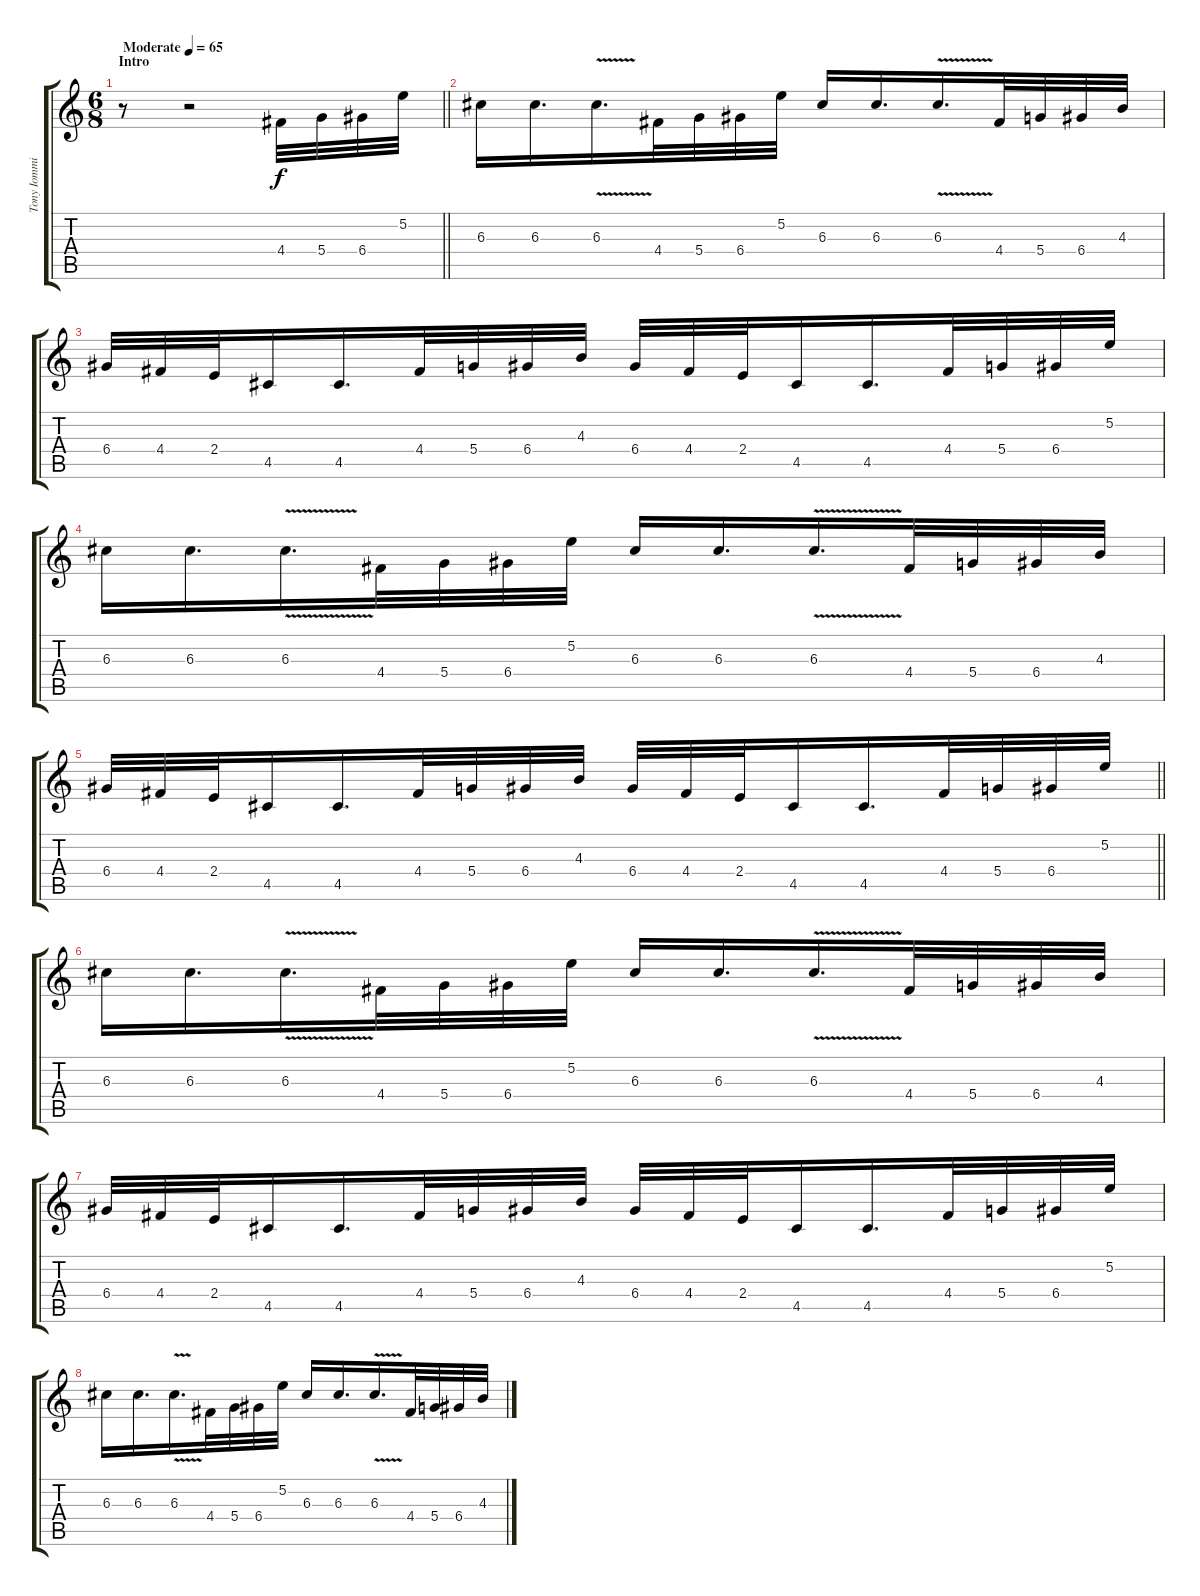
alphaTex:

\track ("Tony Iommi (Guitar)" "Tony Iommi") {instrument distortionguitar}
\staff {score tabs}
\tuning (E4 B3 G3 D3 A2 E2) {hide}
\ts (6 8)
\section ("" "Intro")
\tempo (65 "Moderate")
\clef g2
\barLineRight lightlight
\ks c
r.8{dy f instrument distortionguitar} r.2 4.4.32 5.4.32 6.4.32 5.2.32 |
6.3.16 6.3.16{d} 6.3{v}.16{d} 4.4.32 5.4.32 6.4.32 5.2.32 6.3.16 6.3.16{d} 6.3{v}.16{d} 4.4.32 5.4.32 6.4.32 4.3.32 |
6.4.32 4.4.32 2.4.32 4.5.16 4.5.16{d} 4.4.32 5.4.32 6.4.32 4.3.32 6.4.32 4.4.32 2.4.32 4.5.16 4.5.16{d} 4.4.32 5.4.32 6.4.32 5.2.32 |
6.3.16 6.3.16{d} 6.3{v}.16{d} 4.4.32 5.4.32 6.4.32 5.2.32 6.3.16 6.3.16{d} 6.3{v}.16{d} 4.4.32 5.4.32 6.4.32 4.3.32 |
\barLineRight lightlight
6.4.32 4.4.32 2.4.32 4.5.16 4.5.16{d} 4.4.32 5.4.32 6.4.32 4.3.32 6.4.32 4.4.32 2.4.32 4.5.16 4.5.16{d} 4.4.32 5.4.32 6.4.32 5.2.32 |
6.3.16 6.3.16{d} 6.3{v}.16{d} 4.4.32 5.4.32 6.4.32 5.2.32 6.3.16 6.3.16{d} 6.3{v}.16{d} 4.4.32 5.4.32 6.4.32 4.3.32 |
6.4.32 4.4.32 2.4.32 4.5.16 4.5.16{d} 4.4.32 5.4.32 6.4.32 4.3.32 6.4.32 4.4.32 2.4.32 4.5.16 4.5.16{d} 4.4.32 5.4.32 6.4.32 5.2.32 |
6.3.16 6.3.16{d} 6.3{v}.16{d} 4.4.32 5.4.32 6.4.32 5.2.32 6.3.16 6.3.16{d} 6.3{v}.16{d} 4.4.32 5.4.32 6.4.32 4.3.32
